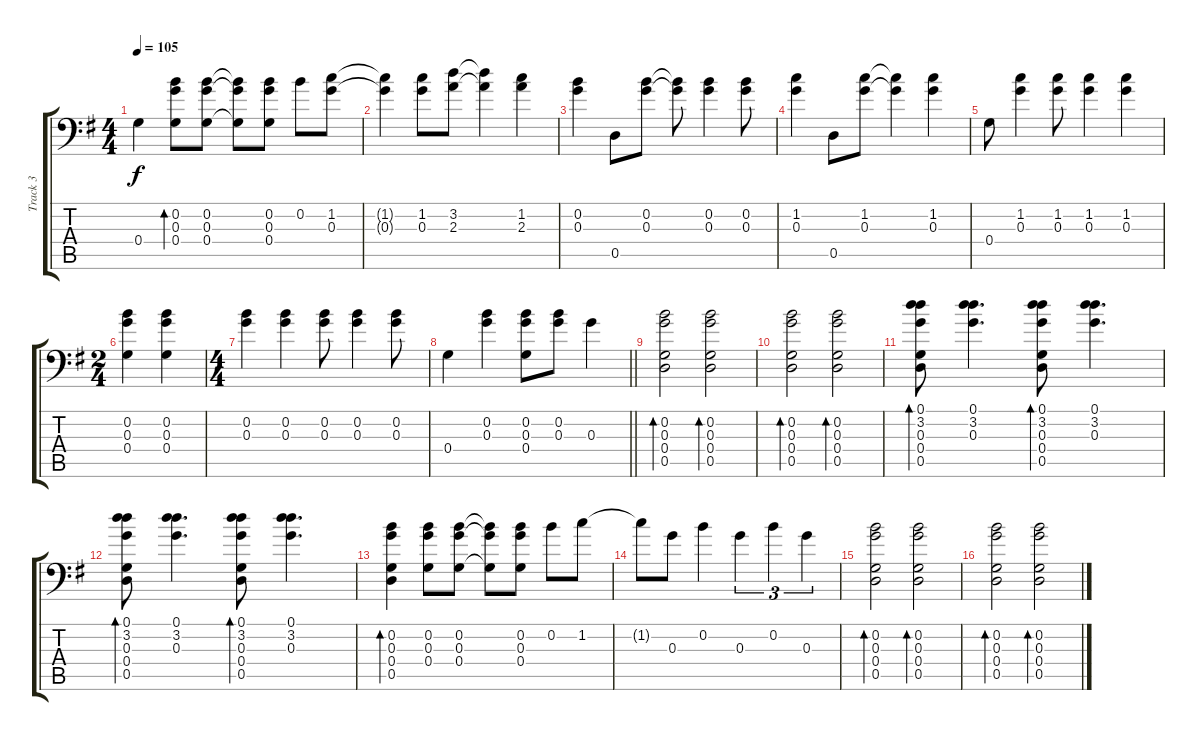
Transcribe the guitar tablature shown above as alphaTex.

\track ("Track 3" "Track 3") {instrument overdrivenguitar}
\staff {score tabs}
\tuning (D4 B3 G3 G2 D2 G1) {hide}
\ts (4 4)
\tempo 105
\clef f4
\ks g
0.4.4{dy f} (0.2 0.3 0.4).8{bd 120} (0.2 0.3 0.4).8 (0.2{t} 0.3{t} 0.4{t}).8 (0.2 0.3 0.4).8 0.2.8 (1.2 0.3).8 |
(1.2{t} 0.3{t}).4 (1.2 0.3).8 (3.2 2.3).8 (3.2{t} 2.3{t}).4 (1.2 2.3).4 |
(0.2 0.3).4 0.5.8 (0.2 0.3).8 (0.2{t} 0.3{t}).8 (0.2 0.3).4 (0.2 0.3).8 |
(1.2 0.3).4 0.5.8 (1.2 0.3).8 (1.2{t} 0.3{t}).4 (1.2 0.3).4 |
0.4.8 (1.2 0.3).4 (1.2 0.3).8 (1.2 0.3).4 (1.2 0.3).4 |
\ts (2 4)
(0.2 0.3 0.4).4 (0.2 0.3 0.4).4 |
\ts (4 4)
(0.2 0.3).4 (0.2 0.3).4 (0.2 0.3).8 (0.2 0.3).4 (0.2 0.3).8 |
\barLineRight lightlight
0.4.4 (0.2 0.3).4 (0.2 0.3 0.4).8 (0.2 0.3).8 0.3.4 |
(0.2 0.3 0.4 0.5).2{bd 120} (0.2 0.3 0.4 0.5).2{bd 120} |
(0.2 0.3 0.4 0.5).2{bd 120} (0.2 0.3 0.4 0.5).2{bd 120} |
(0.1 3.2 0.3 0.4 0.5).8{bd 120} (0.1 3.2 0.3).4{d} (0.1 3.2 0.3 0.4 0.5).8{bd 120} (0.1 3.2 0.3).4{d} |
(0.1 3.2 0.3 0.4 0.5).8{bd 120} (0.1 3.2 0.3).4{d} (0.1 3.2 0.3 0.4 0.5).8{bd 120} (0.1 3.2 0.3).4{d} |
(0.2 0.3 0.4 0.5).4{bd 120} (0.2 0.3 0.4).8 (0.2 0.3 0.4).8 (0.2{t} 0.3{t} 0.4{t}).8 (0.2 0.3 0.4).8 0.2.8 1.2.8 |
1.2{t}.8 0.3.8 0.2.4 0.3.4{tu (3 2)} 0.2.4{tu (3 2)} 0.3.4{tu (3 2)} |
(0.2 0.3 0.4 0.5).2{bd 120} (0.2 0.3 0.4 0.5).2{bd 120} |
(0.2 0.3 0.4 0.5).2{bd 120} (0.2 0.3 0.4 0.5).2{bd 120}
